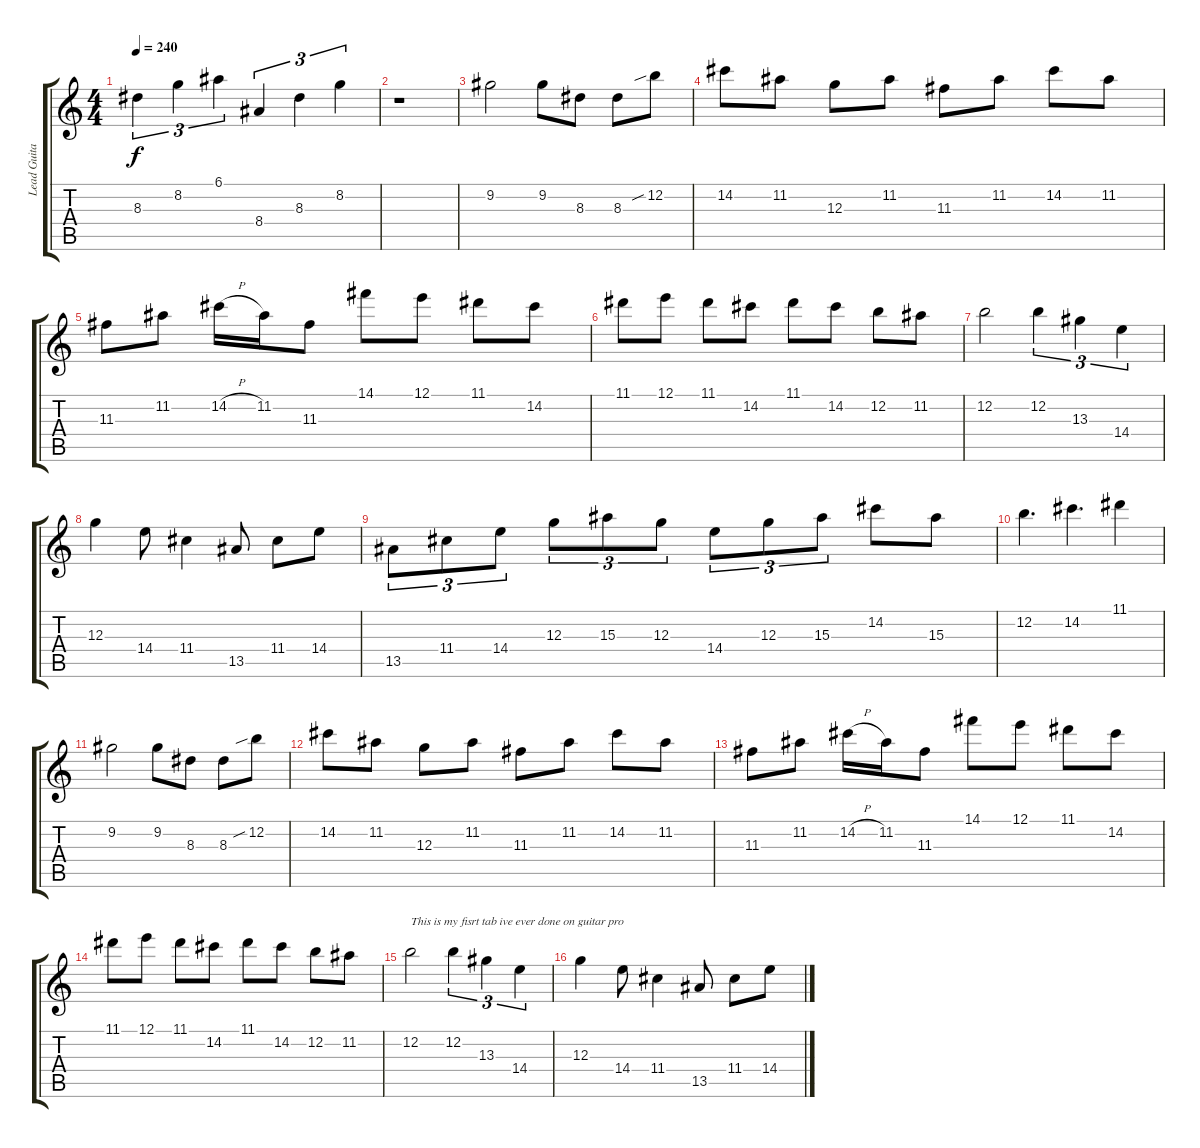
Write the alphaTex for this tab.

\track ("Lead Guitar (Kozo)" "Lead Guita") {instrument distortionguitar}
\staff {score tabs}
\tuning (E4 B3 G3 D3 A2 E2) {hide}
\ts (4 4)
\tempo 240
\clef g2
\ks c
8.3.4{tu (3 2) dy f} 8.2.4{tu (3 2)} 6.1.4{tu (3 2)} 8.4.4{tu (3 2)} 8.3.4{tu (3 2)} 8.2.4{tu (3 2)} |
r.1 |
9.2.2 9.2.8 8.3.8 8.3.8 12.2{sib}.8 |
14.2.8 11.2.8 12.3.8 11.2.8 11.3.8 11.2.8 14.2.8 11.2.8 |
11.3.8 11.2.8 14.2{h}.16 11.2.16 11.3.8 14.1.8 12.1.8 11.1.8 14.2.8 |
11.1.8 12.1.8 11.1.8 14.2.8 11.1.8 14.2.8 12.2.8 11.2.8 |
12.2.2 12.2.4{tu (3 2)} 13.3.4{tu (3 2)} 14.4.4{tu (3 2)} |
12.3.4 14.4.8 11.4.4 13.5.8 11.4.8 14.4.8 |
13.5.8{tu (3 2)} 11.4.8{tu (3 2)} 14.4.8{tu (3 2)} 12.3.8{tu (3 2)} 15.3.8{tu (3 2)} 12.3.8{tu (3 2)} 14.4.8{tu (3 2)} 12.3.8{tu (3 2)} 15.3.8{tu (3 2)} 14.2.8 15.3.8 |
12.2.4{d} 14.2.4{d} 11.1.4 |
9.2.2 9.2.8 8.3.8 8.3.8 12.2{sib}.8 |
14.2.8 11.2.8 12.3.8 11.2.8 11.3.8 11.2.8 14.2.8 11.2.8 |
11.3.8 11.2.8 14.2{h}.16 11.2.16 11.3.8 14.1.8 12.1.8 11.1.8 14.2.8 |
11.1.8 12.1.8 11.1.8 14.2.8 11.1.8 14.2.8 12.2.8 11.2.8 |
12.2.2{txt "This is my fisrt tab ive ever done on guitar pro"} 12.2.4{tu (3 2)} 13.3.4{tu (3 2)} 14.4.4{tu (3 2)} |
12.3.4 14.4.8 11.4.4 13.5.8 11.4.8 14.4.8
